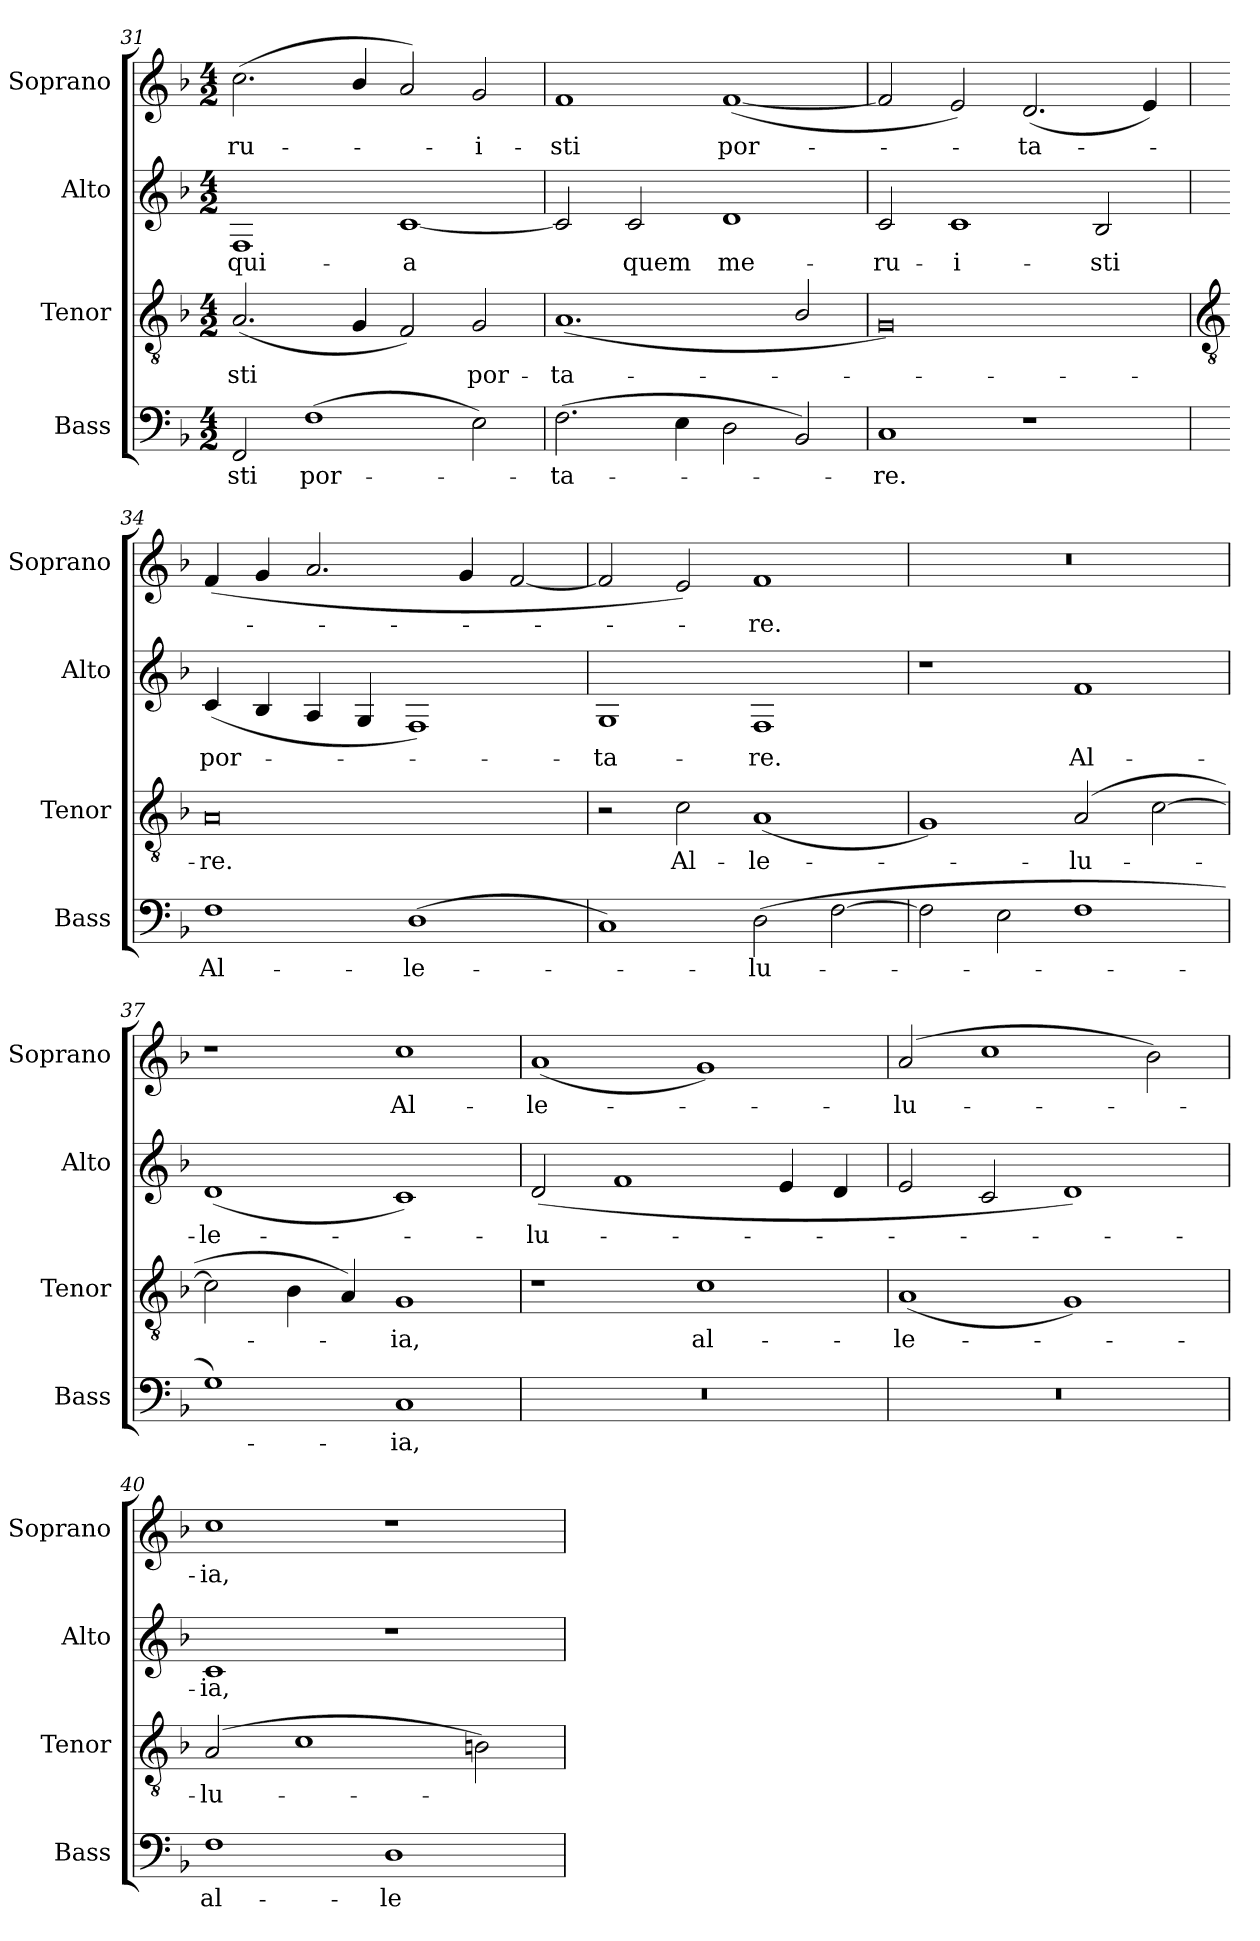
**kern	**text	**kern	**text	**kern	**text	**kern	**text
*part4	*part4	*part3	*part3	*part2	*part2	*part1	*part1
*staff4	*staff4	*staff3	*staff3	*staff2	*staff2	*staff1	*staff1
*I"Bass	*	*I"Tenor	*	*I"Alto	*	*I"Soprano	*
*I'Bass	*	*I'Tenor	*	*I'Alto	*	*I'Soprano	*
*clefF4	*	*clefGv2	*	*clefG2	*	*clefG2	*
*k[b-]	*	*k[b-]	*	*k[b-]	*	*k[b-]	*
*F:	*	*F:	*	*F:	*	*F:	*
*M4/2	*	*M4/2	*	*M4/2	*	*M4/2	*
=31	=31	=31	=31	=31	=31	=31	=31
!	!LO:LY:b	!	!LO:LY:b	!	!LO:LY:b	!	!LO:LY:b
2FF	sti	(<2.A	-sti	1F	qui-	(<2.cc	-ru-
!	!LO:LY:b	!	!	!	!	!	!
(>1F	por-	.	.	.	.	.	.
.	.	4G	.	.	.	4b-/	.
!	!	!	!	!	!LO:LY:b	!	!
.	.	2F)	.	[1c	-a	2a)	.
!	!	!	!LO:LY:b	!	!	!	!LO:LY:b
2E)	.	2G	por-	.	.	2g	i-
=32	=32	=32	=32	=32	=32	=32	=32
!	!LO:LY:b	!	!LO:LY:b	!	!	!	!LO:LY:b
(>2.F	ta-	(<1.A	-ta-	2c]	.	1f	-sti
!	!	!	!	!	!LO:LY:b	!	!
.	.	.	.	2c	quem	.	.
4E	.	.	.	.	.	.	.
!	!	!	!	!	!LO:LY:b	!	!LO:LY:b
2D	.	.	.	1d	me-	(<[1f	por-
2BB-)	.	2B-/	.	.	.	.	.
=33	=33	=33	=33	=33	=33	=33	=33
!	!LO:LY:b	!	!	!	!LO:LY:b	!	!
1C	re.	0G)	.	2c	-ru-	2f]	.
!	!	!	!	!	!LO:LY:b	!	!
.	.	.	.	1c	-i-	2e)	.
!	!	!	!	!	!	!	!LO:LY:b
1r	.	.	.	.	.	(<2.d	ta-
!	!	!	!	!	!LO:LY:b	!	!
.	.	.	.	2B-	-sti	.	.
.	.	.	.	.	.	4e)	.
!!LO:LB:g=z
=34	=34	=34	=34	=34	=34	=34	=34
*	*	*clefGv2	*	*	*	*	*
!	!LO:LY:b	!	!LO:LY:b	!	!LO:LY:b	!	!
1F	Al-	0A	re.	(<4c	por-	(<4f	.
.	.	.	.	4B-	.	4g	.
.	.	.	.	4A	.	2.a	.
.	.	.	.	4G	.	.	.
!	!LO:LY:b	!	!	!	!	!	!
(<1D	-le-	.	.	1F)	.	.	.
.	.	.	.	.	.	4g	.
.	.	.	.	.	.	[2f	.
=35	=35	=35	=35	=35	=35	=35	=35
!	!	!	!	!	!LO:LY:b	!	!
1C)	.	2r	.	1G	ta-	2f]	.
!	!	!	!LO:LY:b	!	!	!	!
.	.	2c	Al-	.	.	2e)	.
!	!LO:LY:b	!	!LO:LY:b	!	!LO:LY:b	!	!LO:LY:b
(>2D	lu-	(<1A	-le-	1F	-re.	1f	re.
[2F	.	.	.	.	.	.	.
=36	=36	=36	=36	=36	=36	=36	=36
2F]	.	1G)	.	1r	.	0r	.
2E	.	.	.	.	.	.	.
!	!	!	!LO:LY:b	!	!LO:LY:b	!	!
1F	.	(>2A	lu-	1f	Al-	.	.
.	.	[2c	.	.	.	.	.
=37	=37	=37	=37	=37	=37	=37	=37
!	!	!	!	!	!LO:LY:b	!	!
1G)	.	2c]	.	(<1d	-le-	1r	.
.	.	4B-	.	.	.	.	.
.	.	4A)	.	.	.	.	.
!	!LO:LY:b	!	!LO:LY:b	!	!	!	!LO:LY:b
1C	ia,	1G	ia,	1c)	.	1cc	Al-
=38	=38	=38	=38	=38	=38	=38	=38
!	!	!	!	!	!LO:LY:b	!	!LO:LY:b
0r	.	1r	.	(<2d	lu-	(<1a	-le-
.	.	.	.	1f	.	.	.
!	!	!	!LO:LY:b	!	!	!	!
.	.	1c	al-	.	.	1g)	.
.	.	.	.	4e	.	.	.
.	.	.	.	4d	.	.	.
=39	=39	=39	=39	=39	=39	=39	=39
!	!	!	!LO:LY:b	!	!	!	!LO:LY:b
0r	.	(<1A	-le-	2e	.	(<2a	lu-
.	.	.	.	2c	.	1cc	.
.	.	1G)	.	1d)	.	.	.
.	.	.	.	.	.	2b-)	.
=40	=40	=40	=40	=40	=40	=40	=40
!	!LO:LY:b	!	!LO:LY:b	!	!LO:LY:b	!	!LO:LY:b
1F	al-	(<2A	lu-	1c	ia,	1cc	ia,
.	.	1c	.	.	.	.	.
!	!LO:LY:b	!	!	!	!	!	!
1D	-le-	.	.	1r	.	1r	.
.	.	2B)	.	.	.	.	.
=	=	=	=	=	=	=	=
*-	*-	*-	*-	*-	*-	*-	*-
